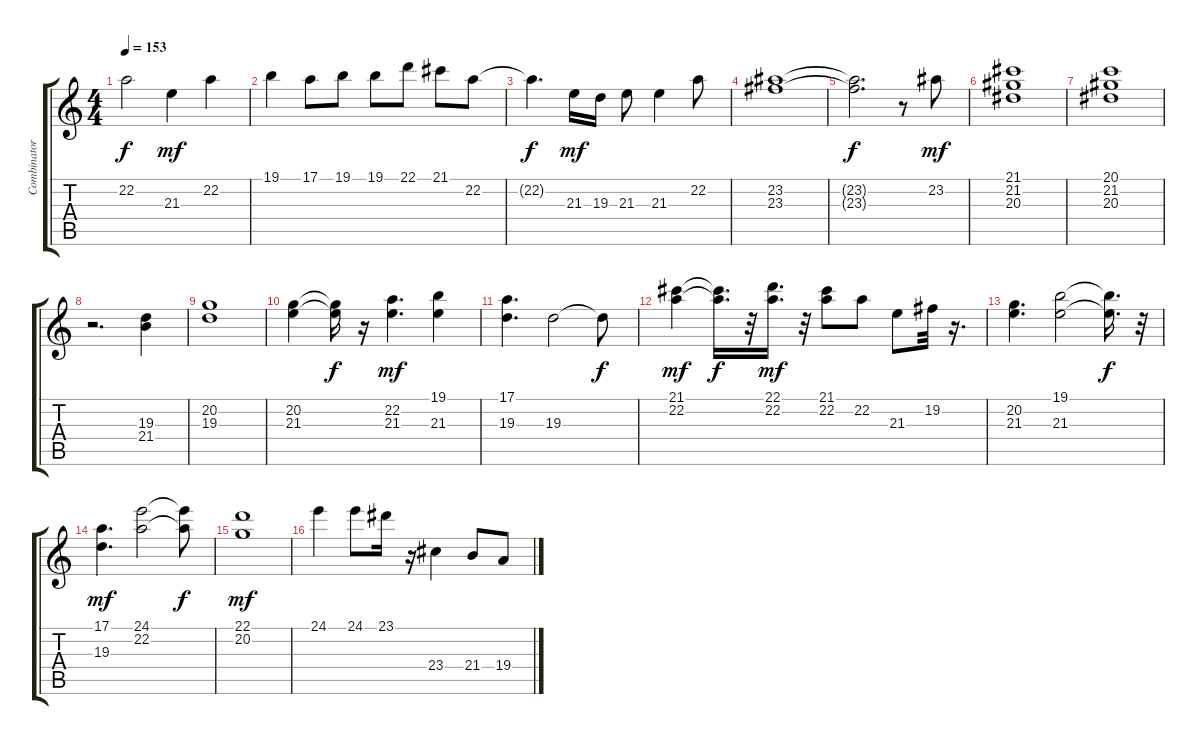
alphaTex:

\track ("Combinator 1" "Combinator") {instrument acousticgrandpiano}
\staff {score tabs}
\tuning (E4 B3 G3 D3 A2 E2) {hide}
\ts (4 4)
\tempo 153
\clef g2
\ks c
22.2{t}.2{dy f} 21.3.4{dy mf} 22.2.4 |
19.1.4 17.1.8 19.1.8 19.1.8 22.1.8 21.1.8 22.2.8 |
22.2{t}.4{d dy f} 21.3.16{dy mf} 19.3.16 21.3.8 21.3.4 22.2.8 |
(23.2 23.3).1 |
(23.2{t} 23.3{t}).2{d dy f} r.8 23.2.8{dy mf} |
(21.1 21.2 20.3).1 |
(20.1 21.2 20.3).1 |
r.2{d} (19.3 21.4).4 |
(20.2 19.3).1 |
(20.2 21.3).4 (20.2{t} 21.3{t}).16{dy f} r.16 (22.2 21.3).4{d dy mf} (19.1 21.3).4 |
(17.1 19.3).4{d} 19.3.2 19.3{t}.8{dy f} |
(21.1 22.2).4{dy mf} (21.1{t} 22.2{t}).16{d dy f} r.32 (22.1 22.2).16{d dy mf} r.32 (21.1 22.2).8 22.2.8 21.3.8 19.2.32 r.16{d} |
(20.2 21.3).4{d} (19.1 21.3).2 (19.1{t} 21.3{t}).16{d dy f} r.32 |
(17.1 19.3).4{d dy mf} (24.1 22.2).2 (24.1{t} 22.2{t}).8{dy f} |
(22.1 20.2).1{dy mf} |
24.1.4 24.1.8 23.1.16 r.16 23.4.4 21.4.8 19.4.8
